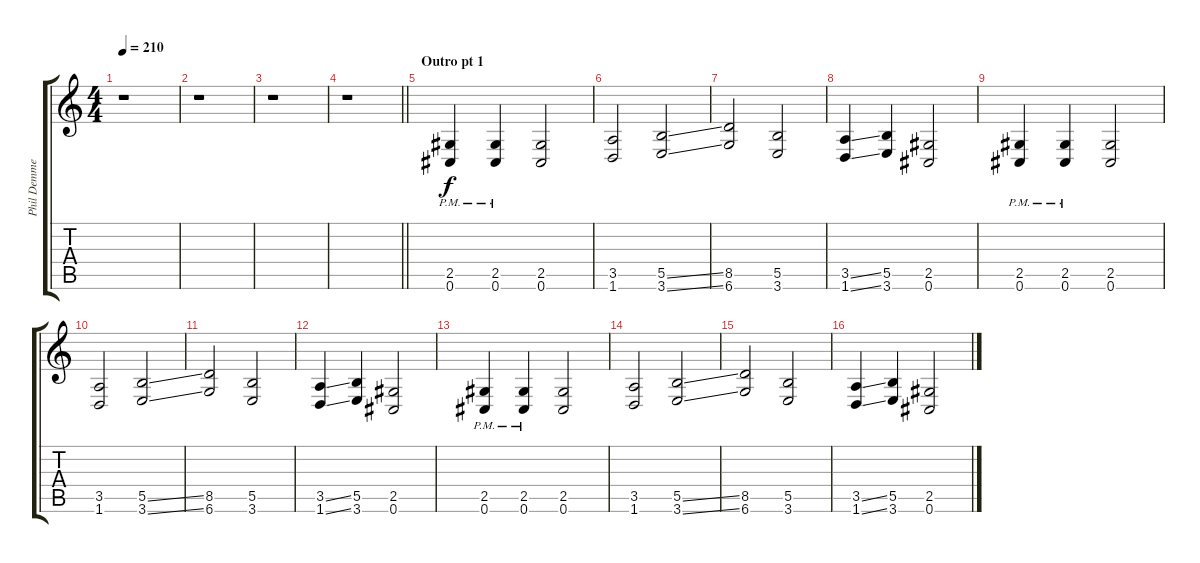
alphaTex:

\track ("Phil Demmel" "Phil Demme") {instrument distortionguitar}
\staff {score tabs}
\tuning (Db4 Ab3 E3 B2 Gb2 Db2) {hide}
\ts (4 4)
\tempo 210
\clef g2
\ks c
r.1{dy f} |
r.1 |
r.1 |
\barLineRight lightlight
r.1 |
\section ("" "Outro pt 1")
(2.5{pm} 0.6{pm}).4 (2.5{pm} 0.6{pm}).4 (2.5 0.6).2 |
(3.5 1.6).2 (5.5{ss} 3.6{ss}).2 |
(8.5 6.6).2 (5.5 3.6).2 |
(3.5{ss} 1.6{ss}).4 (5.5 3.6).4 (2.5 0.6).2 |
(2.5{pm} 0.6{pm}).4 (2.5{pm} 0.6{pm}).4 (2.5 0.6).2 |
(3.5 1.6).2 (5.5{ss} 3.6{ss}).2 |
(8.5 6.6).2 (5.5 3.6).2 |
(3.5{ss} 1.6{ss}).4 (5.5 3.6).4 (2.5 0.6).2 |
(2.5{pm} 0.6{pm}).4 (2.5{pm} 0.6{pm}).4 (2.5 0.6).2 |
(3.5 1.6).2 (5.5{ss} 3.6{ss}).2 |
(8.5 6.6).2 (5.5 3.6).2 |
(3.5{ss} 1.6{ss}).4 (5.5 3.6).4 (2.5 0.6).2
